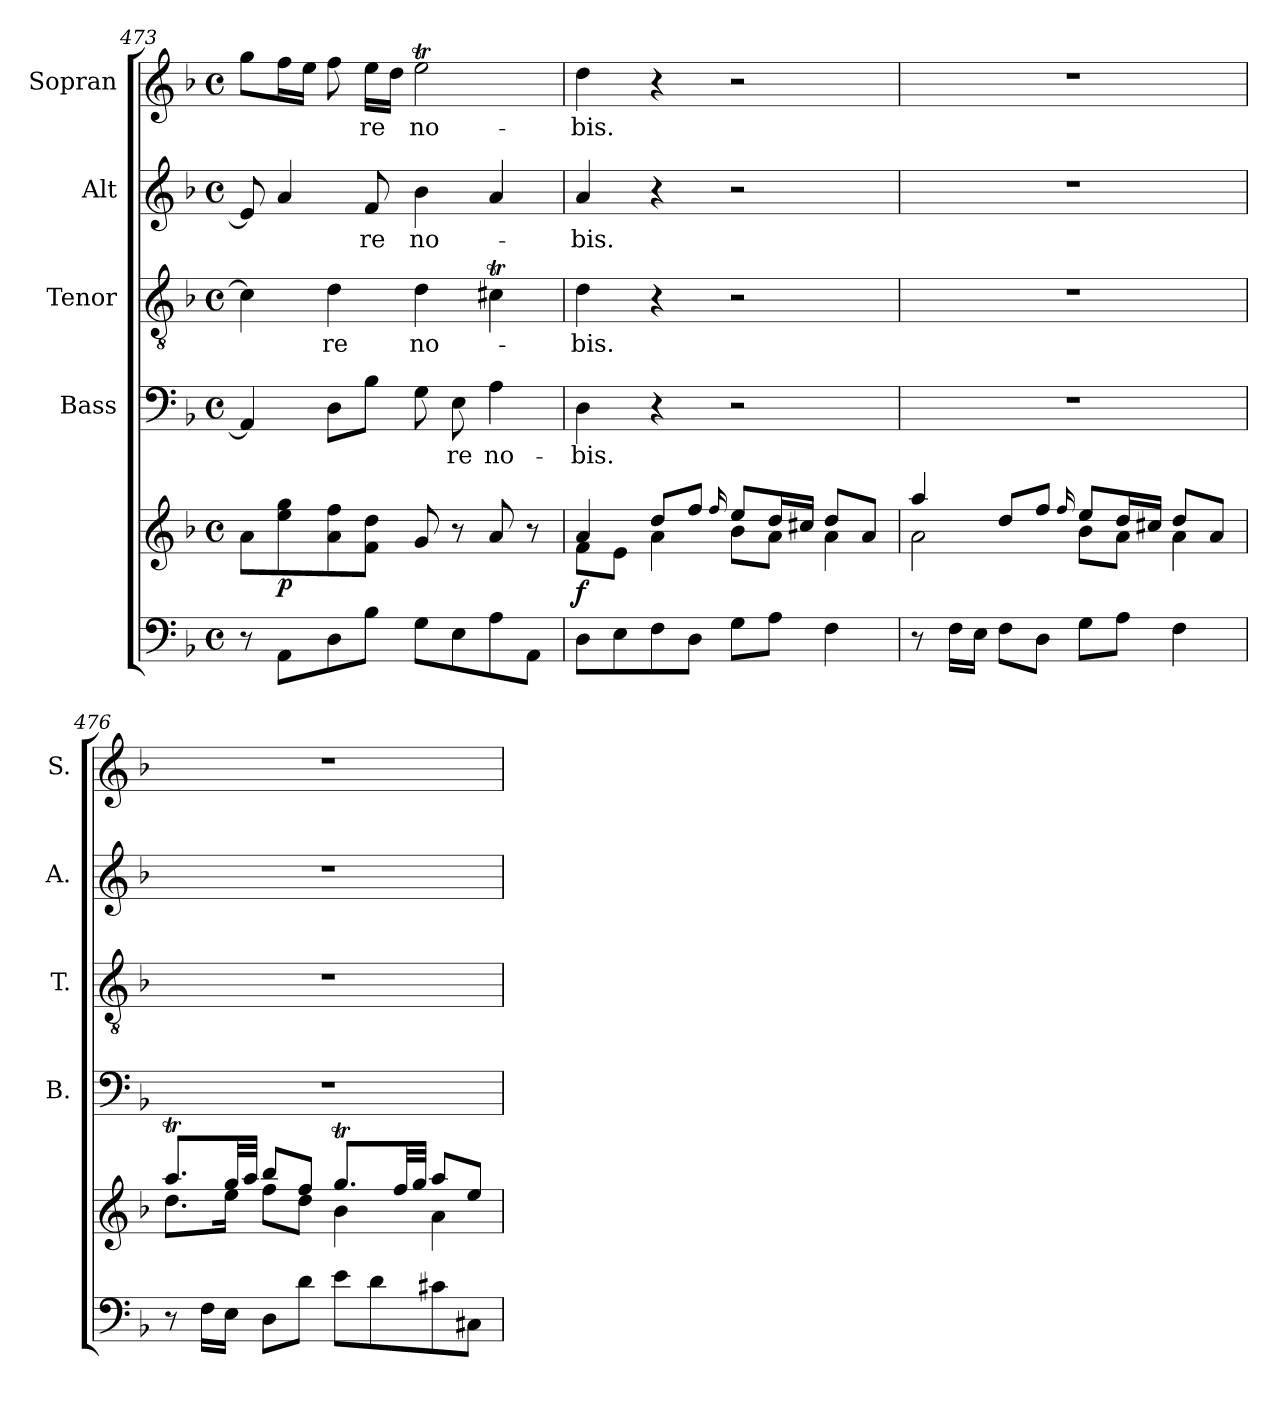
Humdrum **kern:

**kern	**kern	**dynam	**kern	**text	**kern	**text	**kern	**text	**kern	**text
*part5	*part5	*part5	*part4	*part4	*part3	*part3	*part2	*part2	*part1	*part1
*staff6	*staff5	*staff5/6	*staff4	*staff4	*staff3	*staff3	*staff2	*staff2	*staff1	*staff1
*	*	*	*I"Bass	*	*I"Tenor	*	*I"Alt	*	*I"Sopran	*
*	*	*	*I'B.	*	*I'T.	*	*I'A.	*	*I'S.	*
*clefF4	*clefG2	*	*clefF4	*	*clefGv2	*	*clefG2	*	*clefG2	*
*k[b-]	*k[b-]	*	*k[b-]	*	*k[b-]	*	*k[b-]	*	*k[b-]	*
*F:	*F:	*	*F:	*	*F:	*	*F:	*	*F:	*
*M4/4	*M4/4	*	*M4/4	*	*M4/4	*	*M4/4	*	*M4/4	*
*met(c)	*met(c)	*	*met(c)	*	*met(c)	*	*met(c)	*	*met(c)	*
=473	=473	=473	=473	=473	=473	=473	=473	=473	=473	=473
8r	8a\L	.	4AA/]	.	4c#\]	.	8e/]	.	8gg\L	.
!	!	!LO:DY:b	!	!	!	!	!	!	!	!
8AA\L	8ee\ 8gg\	p	.	.	.	.	4a/	.	16ff\L	.
.	.	.	.	.	.	.	.	.	16ee\JJ	.
!	!	!	!	!	!	!LO:LY:b	!	!	!	!
8D\	8a\ 8ff\	.	8D\L	.	4d\	-re	.	.	8ff\	.
!	!	!	!	!	!	!	!	!LO:LY:b	!	!LO:LY:b
8B-\J	8f\ 8dd\J	.	8B-\J	.	.	.	8f/	-re	16ee\LL	-re
.	.	.	.	.	.	.	.	.	16dd\JJ	.
!	!	!	!	!	!	!LO:LY:b	!	!LO:LY:b	!	!LO:LY:b
8G\L	8g/	.	8G\	.	4d\	no-	4b-\	no-	2eet\	no-
!	!	!	!	!LO:LY:b	!	!	!	!	!	!
8E\	8r	.	8E\	-re	.	.	.	.	.	.
!	!	!	!	!LO:LY:b	!	!	!	!	!	!
8A\	8a/	.	4A\	no-	4c#Xt\	.	4a/	.	.	.
8AA\J	8r	.	.	.	.	.	.	.	.	.
!!LO:PB:g=z
=474	=474	=474	=474	=474	=474	=474	=474	=474	=474	=474
*	*^	*	*	*	*	*	*	*	*	*
!	!	!	!LO:DY:b	!	!LO:LY:b	!	!LO:LY:b	!	!LO:LY:b	!	!LO:LY:b
8D\L	4a/	8f\L	f	4D\	-bis.	4d\	-bis.	4a/	-bis.	4dd\	-bis.
8E\	.	8e\J	.	.	.	.	.	.	.	.	.
8F\	8dd/L	4a\	.	4r	.	4r	.	4r	.	4r	.
8D\J	8ff/J	.	.	.	.	.	.	.	.	.	.
.	16qqff/	.	.	.	.	.	.	.	.	.	.
8G\L	8ee/L	8b-\L	.	2r	.	2r	.	2r	.	2r	.
8A\J	16dd/L	8a\J	.	.	.	.	.	.	.	.	.
.	16cc#X/JJ	.	.	.	.	.	.	.	.	.	.
4F\	8dd/L	4a\	.	.	.	.	.	.	.	.	.
.	8a/J	.	.	.	.	.	.	.	.	.	.
=475	=475	=475	=475	=475	=475	=475	=475	=475	=475	=475	=475
8r	4aa/	2a\	.	1r	.	1r	.	1r	.	1r	.
16F\LL	.	.	.	.	.	.	.	.	.	.	.
16E\JJ	.	.	.	.	.	.	.	.	.	.	.
8F\L	8dd/L	.	.	.	.	.	.	.	.	.	.
8D\J	8ff/J	.	.	.	.	.	.	.	.	.	.
.	16qqff/	.	.	.	.	.	.	.	.	.	.
8G\L	8ee/L	8b-\L	.	.	.	.	.	.	.	.	.
8A\J	16dd/L	8a\J	.	.	.	.	.	.	.	.	.
.	16cc#X/JJ	.	.	.	.	.	.	.	.	.	.
4F\	8dd/L	4a\	.	.	.	.	.	.	.	.	.
.	8a/J	.	.	.	.	.	.	.	.	.	.
=476	=476	=476	=476	=476	=476	=476	=476	=476	=476	=476	=476
8r	8.aat/L	8.dd\L	.	1r	.	1r	.	1r	.	1r	.
16F\LL	.	.	.	.	.	.	.	.	.	.	.
16E\JJ	32gg/LL	16ee\Jk	.	.	.	.	.	.	.	.	.
.	32aa/JJJ	.	.	.	.	.	.	.	.	.	.
8D\L	8bb-/L	8ff\L	.	.	.	.	.	.	.	.	.
8d\J	8ff/J	8dd\J	.	.	.	.	.	.	.	.	.
8e\L	8.ggT/L	4b-\	.	.	.	.	.	.	.	.	.
8d\	.	.	.	.	.	.	.	.	.	.	.
.	32ff/LL	.	.	.	.	.	.	.	.	.	.
.	32gg/JJJ	.	.	.	.	.	.	.	.	.	.
8c#X\	8aa/L	4a\	.	.	.	.	.	.	.	.	.
8C#X\J	8ee/J	.	.	.	.	.	.	.	.	.	.
*	*v	*v	*	*	*	*	*	*	*	*	*
=	=	=	=	=	=	=	=	=	=	=
*-	*-	*-	*-	*-	*-	*-	*-	*-	*-	*-
